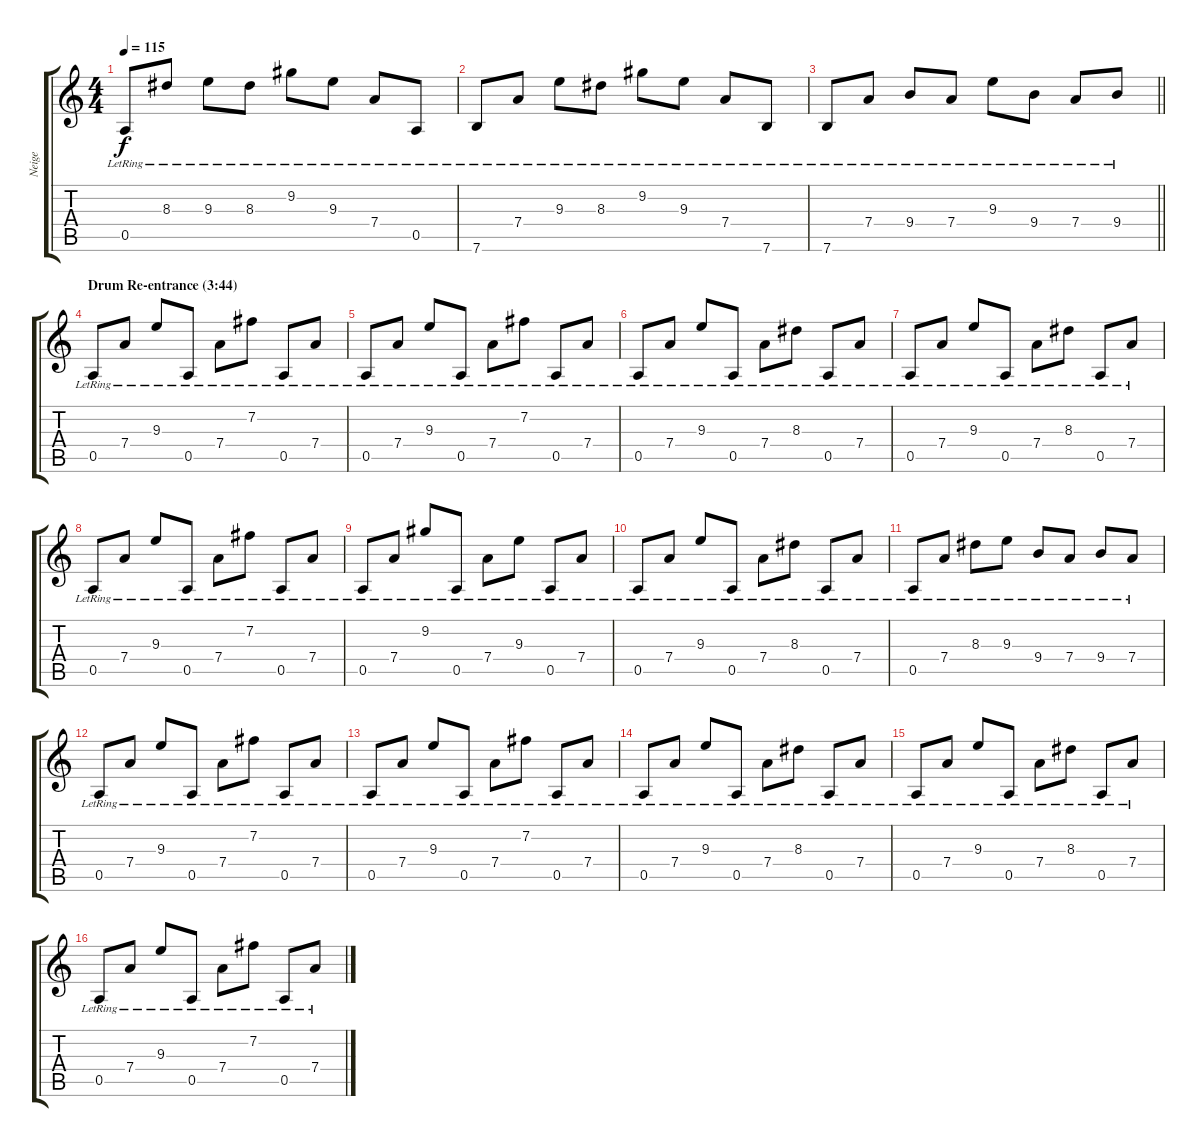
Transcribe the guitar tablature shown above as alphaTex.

\track ("Neige" "Neige") {instrument acousticguitarsteel}
\staff {score tabs}
\tuning (E4 B3 G3 D3 A2 E2) {hide}
\ts (4 4)
\tempo 115
\clef g2
\ks c
0.5{lr}.8{dy f} 8.3{lr}.8 9.3{lr}.8 8.3{lr}.8 9.2{lr}.8 9.3{lr}.8 7.4{lr}.8 0.5{lr}.8 |
7.6{lr}.8 7.4{lr}.8 9.3{lr}.8 8.3{lr}.8 9.2{lr}.8 9.3{lr}.8 7.4{lr}.8 7.6{lr}.8 |
\barLineRight lightlight
7.6{lr}.8 7.4{lr}.8 9.4{lr}.8 7.4{lr}.8 9.3{lr}.8 9.4{lr}.8 7.4{lr}.8 9.4{lr}.8 |
\section ("" "Drum Re-entrance (3:44)")
0.5{lr}.8 7.4{lr}.8 9.3{lr}.8 0.5{lr}.8 7.4{lr}.8 7.2{lr}.8 0.5{lr}.8 7.4{lr}.8 |
0.5{lr}.8 7.4{lr}.8 9.3{lr}.8 0.5{lr}.8 7.4{lr}.8 7.2{lr}.8 0.5{lr}.8 7.4{lr}.8 |
0.5{lr}.8 7.4{lr}.8 9.3{lr}.8 0.5{lr}.8 7.4{lr}.8 8.3{lr}.8 0.5{lr}.8 7.4{lr}.8 |
0.5{lr}.8 7.4{lr}.8 9.3{lr}.8 0.5{lr}.8 7.4{lr}.8 8.3{lr}.8 0.5{lr}.8 7.4{lr}.8 |
0.5{lr}.8 7.4{lr}.8 9.3{lr}.8 0.5{lr}.8 7.4{lr}.8 7.2{lr}.8 0.5{lr}.8 7.4{lr}.8 |
0.5{lr}.8 7.4{lr}.8 9.2{lr}.8 0.5{lr}.8 7.4{lr}.8 9.3{lr}.8 0.5{lr}.8 7.4{lr}.8 |
0.5{lr}.8 7.4{lr}.8 9.3{lr}.8 0.5{lr}.8 7.4{lr}.8 8.3{lr}.8 0.5{lr}.8 7.4{lr}.8 |
0.5{lr}.8 7.4{lr}.8 8.3{lr}.8 9.3{lr}.8 9.4{lr}.8 7.4{lr}.8 9.4{lr}.8 7.4{lr}.8 |
0.5{lr}.8 7.4{lr}.8 9.3{lr}.8 0.5{lr}.8 7.4{lr}.8 7.2{lr}.8 0.5{lr}.8 7.4{lr}.8 |
0.5{lr}.8 7.4{lr}.8 9.3{lr}.8 0.5{lr}.8 7.4{lr}.8 7.2{lr}.8 0.5{lr}.8 7.4{lr}.8 |
0.5{lr}.8 7.4{lr}.8 9.3{lr}.8 0.5{lr}.8 7.4{lr}.8 8.3{lr}.8 0.5{lr}.8 7.4{lr}.8 |
0.5{lr}.8 7.4{lr}.8 9.3{lr}.8 0.5{lr}.8 7.4{lr}.8 8.3{lr}.8 0.5{lr}.8 7.4{lr}.8 |
0.5{lr}.8 7.4{lr}.8 9.3{lr}.8 0.5{lr}.8 7.4{lr}.8 7.2{lr}.8 0.5{lr}.8 7.4{lr}.8
